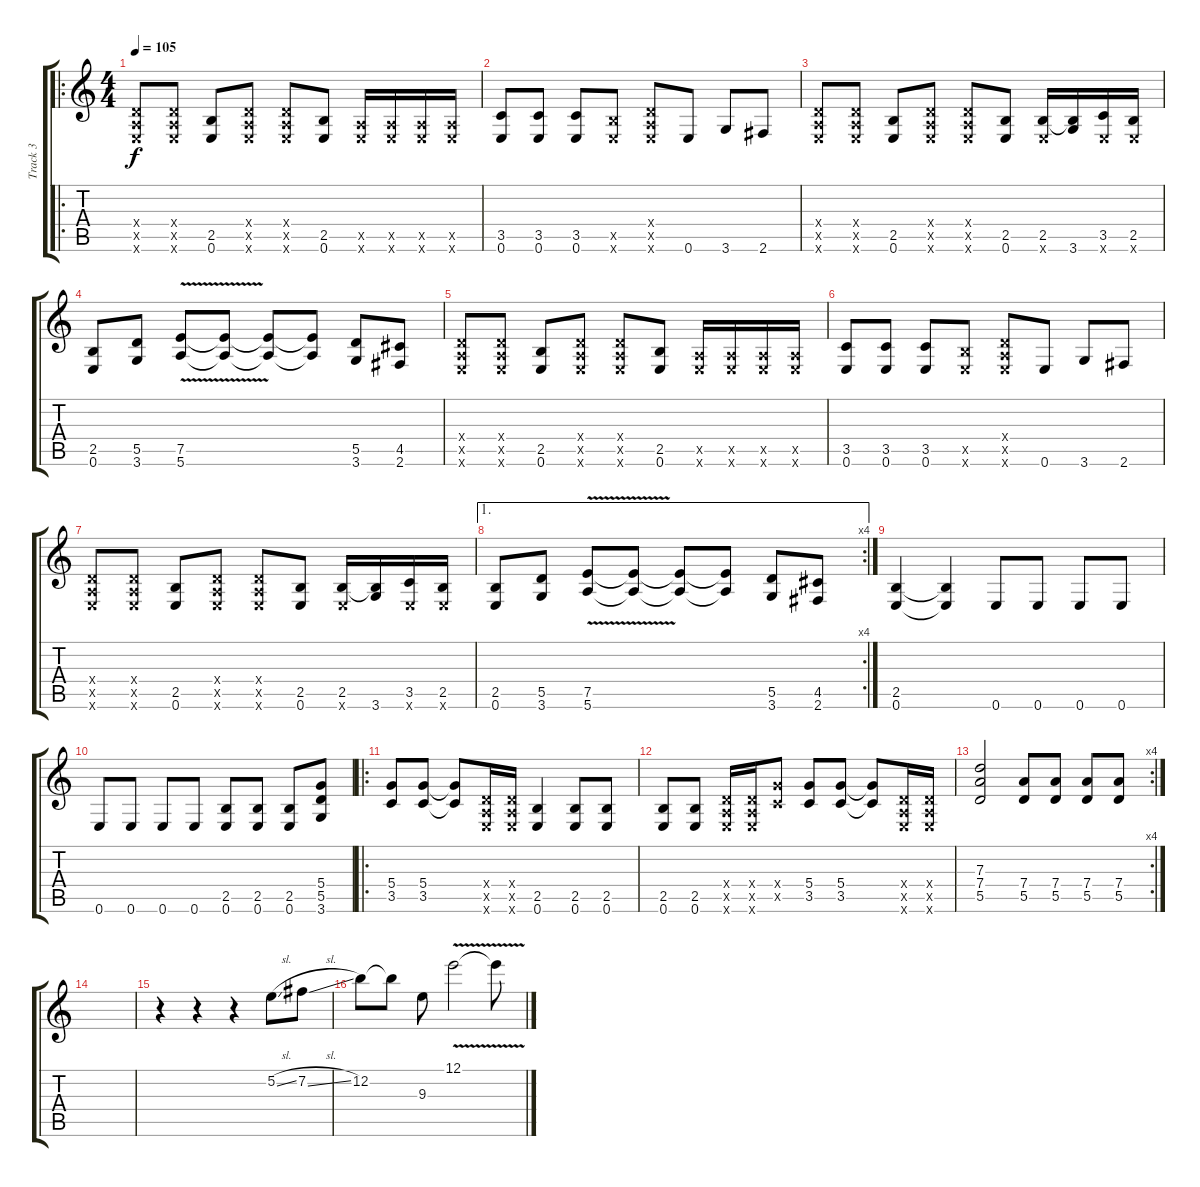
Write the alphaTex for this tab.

\track ("Track 3" "Track 3") {instrument overdrivenguitar}
\staff {score tabs}
\tuning (E4 B3 G3 D3 A2 E2) {hide}
\ro
\ts (4 4)
\tempo 105
\clef g2
\ks c
(0.4{x} 0.5{x} 0.6{x}).8{dy f} (0.4{x} 0.5{x} 0.6{x}).8 (2.5 0.6).8 (0.4{x} 0.5{x} 0.6{x}).8 (0.4{x} 0.5{x} 0.6{x}).8 (2.5 0.6).8 (0.5{x} 0.6{x}).16 (0.5{x} 0.6{x}).16 (0.5{x} 0.6{x}).16 (0.5{x} 0.6{x}).16 |
(3.5 0.6).8 (3.5 0.6).8 (3.5 0.6).8 (2.5{x} 0.6{x}).8 (0.4{x} 0.5{x} 0.6{x}).8 0.6.8 3.6.8 2.6.8 |
(0.4{x} 0.5{x} 0.6{x}).8 (0.4{x} 0.5{x} 0.6{x}).8 (2.5 0.6).8 (0.4{x} 0.5{x} 0.6{x}).8 (0.4{x} 0.5{x} 0.6{x}).8 (2.5 0.6).8 (2.5 0.6{x}).16 (2.5{t} 3.6).16 (3.5 0.6{x}).16 (2.5 0.6{x}).16 |
(2.5 0.6).8 (5.5 3.6).8 (7.5{v} 5.6{v}).8 (7.5{t} 5.6{t}).8 (7.5{t} 5.6{t}).8 (7.5{t} 5.6{t}).8 (5.5 3.6).8 (4.5 2.6).8 |
(0.4{x} 0.5{x} 0.6{x}).8 (0.4{x} 0.5{x} 0.6{x}).8 (2.5 0.6).8 (0.4{x} 0.5{x} 0.6{x}).8 (0.4{x} 0.5{x} 0.6{x}).8 (2.5 0.6).8 (0.5{x} 0.6{x}).16 (0.5{x} 0.6{x}).16 (0.5{x} 0.6{x}).16 (0.5{x} 0.6{x}).16 |
(3.5 0.6).8 (3.5 0.6).8 (3.5 0.6).8 (2.5{x} 0.6{x}).8 (0.4{x} 0.5{x} 0.6{x}).8 0.6.8 3.6.8 2.6.8 |
(0.4{x} 0.5{x} 0.6{x}).8 (0.4{x} 0.5{x} 0.6{x}).8 (2.5 0.6).8 (0.4{x} 0.5{x} 0.6{x}).8 (0.4{x} 0.5{x} 0.6{x}).8 (2.5 0.6).8 (2.5 0.6{x}).16 (2.5{t} 3.6).16 (3.5 0.6{x}).16 (2.5 0.6{x}).16 |
\ae 1
\rc 4
(2.5 0.6).8 (5.5 3.6).8 (7.5{v} 5.6{v}).8 (7.5{t} 5.6{t}).8 (7.5{t} 5.6{t}).8 (7.5{t} 5.6{t}).8 (5.5 3.6).8 (4.5 2.6).8 |
(2.5 0.6).4{volume 5} (2.5{t} 0.6{t}).4 0.6.8{volume 13} 0.6.8 0.6.8 0.6.8 |
0.6.8 0.6.8 0.6.8 0.6.8 (2.5 0.6).8 (2.5 0.6).8 (2.5 0.6).8 (5.4 5.5 3.6).8 |
\ro
(5.4 3.5).8 (5.4 3.5).8 (5.4{t} 3.5{t}).8 (0.4{x} 0.5{x} 0.6{x}).16 (0.4{x} 0.5{x} 0.6{x}).16 (2.5 0.6).4 (2.5 0.6).8 (2.5 0.6).8 |
(2.5 0.6).8 (2.5 0.6).8 (0.4{x} 0.5{x} 0.6{x}).16 (0.4{x} 0.5{x} 0.6{x}).16 (5.4{x} 3.5{x}).8 (5.4 3.5).8 (5.4 3.5).8 (5.4{t} 3.5{t}).8 (0.4{x} 0.5{x} 0.6{x}).16 (0.4{x} 0.5{x} 0.6{x}).16 |
\rc 4
(7.3 7.4 5.5).2 (7.4 5.5).8 (7.4 5.5).8 (7.4 5.5).8 (7.4 5.5).8 |
|
r.4 r.4 r.4 5.2{sl}.8 7.2{sl}.8 |
12.2.8{volume 5} 12.2{t}.8 9.3.8 12.1{v}.2 12.1{t}.8
